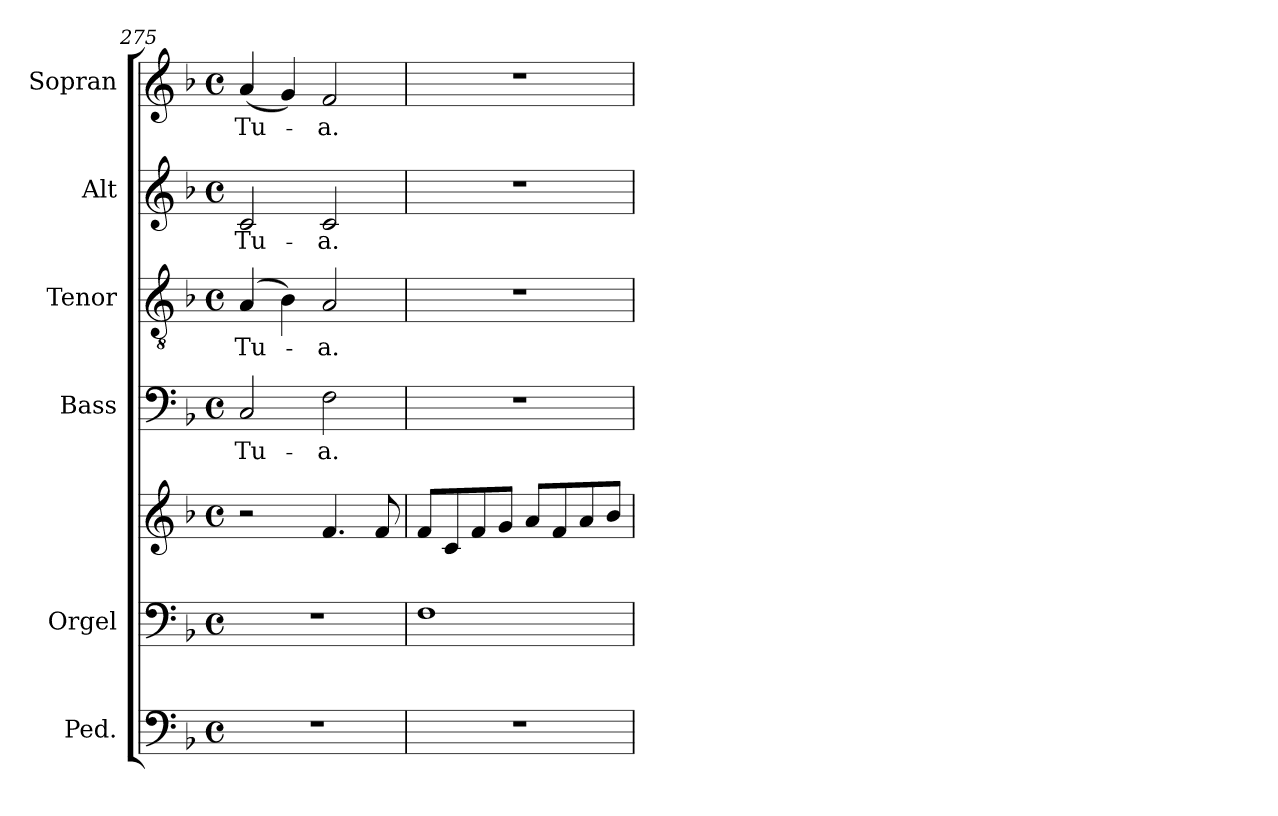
**kern	**kern	**kern	**kern	**text	**kern	**text	**kern	**text	**kern	**text
*part6	*part5	*part5	*part4	*part4	*part3	*part3	*part2	*part2	*part1	*part1
*staff7	*staff6	*staff5	*staff4	*staff4	*staff3	*staff3	*staff2	*staff2	*staff1	*staff1
*I"Ped.	*I"Orgel	*	*I"Bass	*	*I"Tenor	*	*I"Alt	*	*I"Sopran	*
*	*I'Org.	*	*I'B.	*	*I'T.	*	*I'A.	*	*I'S.	*
*clefF4	*clefF4	*clefG2	*clefF4	*	*clefGv2	*	*clefG2	*	*clefG2	*
*ITrd7c12	*	*	*	*	*	*	*	*	*	*
*k[b-]	*k[b-]	*k[b-]	*k[b-]	*	*k[b-]	*	*k[b-]	*	*k[b-]	*
*F:	*F:	*F:	*F:	*	*F:	*	*F:	*	*F:	*
*M4/4	*M4/4	*M4/4	*M4/4	*	*M4/4	*	*M4/4	*	*M4/4	*
*met(c)	*met(c)	*met(c)	*met(c)	*	*met(c)	*	*met(c)	*	*met(c)	*
=275	=275	=275	=275	=275	=275	=275	=275	=275	=275	=275
!	!	!	!	!LO:LY:b	!	!LO:LY:b	!	!LO:LY:b	!	!LO:LY:b
1r	1r	2r	2C/	Tu-	(4A/	Tu-	2c/	Tu-	(<4a/	Tu-
.	.	.	.	.	4B-\)	.	.	.	4g/)	.
!	!	!	!	!LO:LY:b	!	!LO:LY:b	!	!LO:LY:b	!	!LO:LY:b
.	.	4.f/	2F\	-a.	2A/	-a.	2c/	-a.	2f/	-a.
.	.	8f/	.	.	.	.	.	.	.	.
=276	=276	=276	=276	=276	=276	=276	=276	=276	=276	=276
1r	1F	8f/L	1r	.	1r	.	1r	.	1r	.
.	.	8c/	.	.	.	.	.	.	.	.
.	.	8f/	.	.	.	.	.	.	.	.
.	.	8g/J	.	.	.	.	.	.	.	.
.	.	8a/L	.	.	.	.	.	.	.	.
.	.	8f/	.	.	.	.	.	.	.	.
.	.	8a/	.	.	.	.	.	.	.	.
.	.	8b-/J	.	.	.	.	.	.	.	.
=	=	=	=	=	=	=	=	=	=	=
*-	*-	*-	*-	*-	*-	*-	*-	*-	*-	*-
